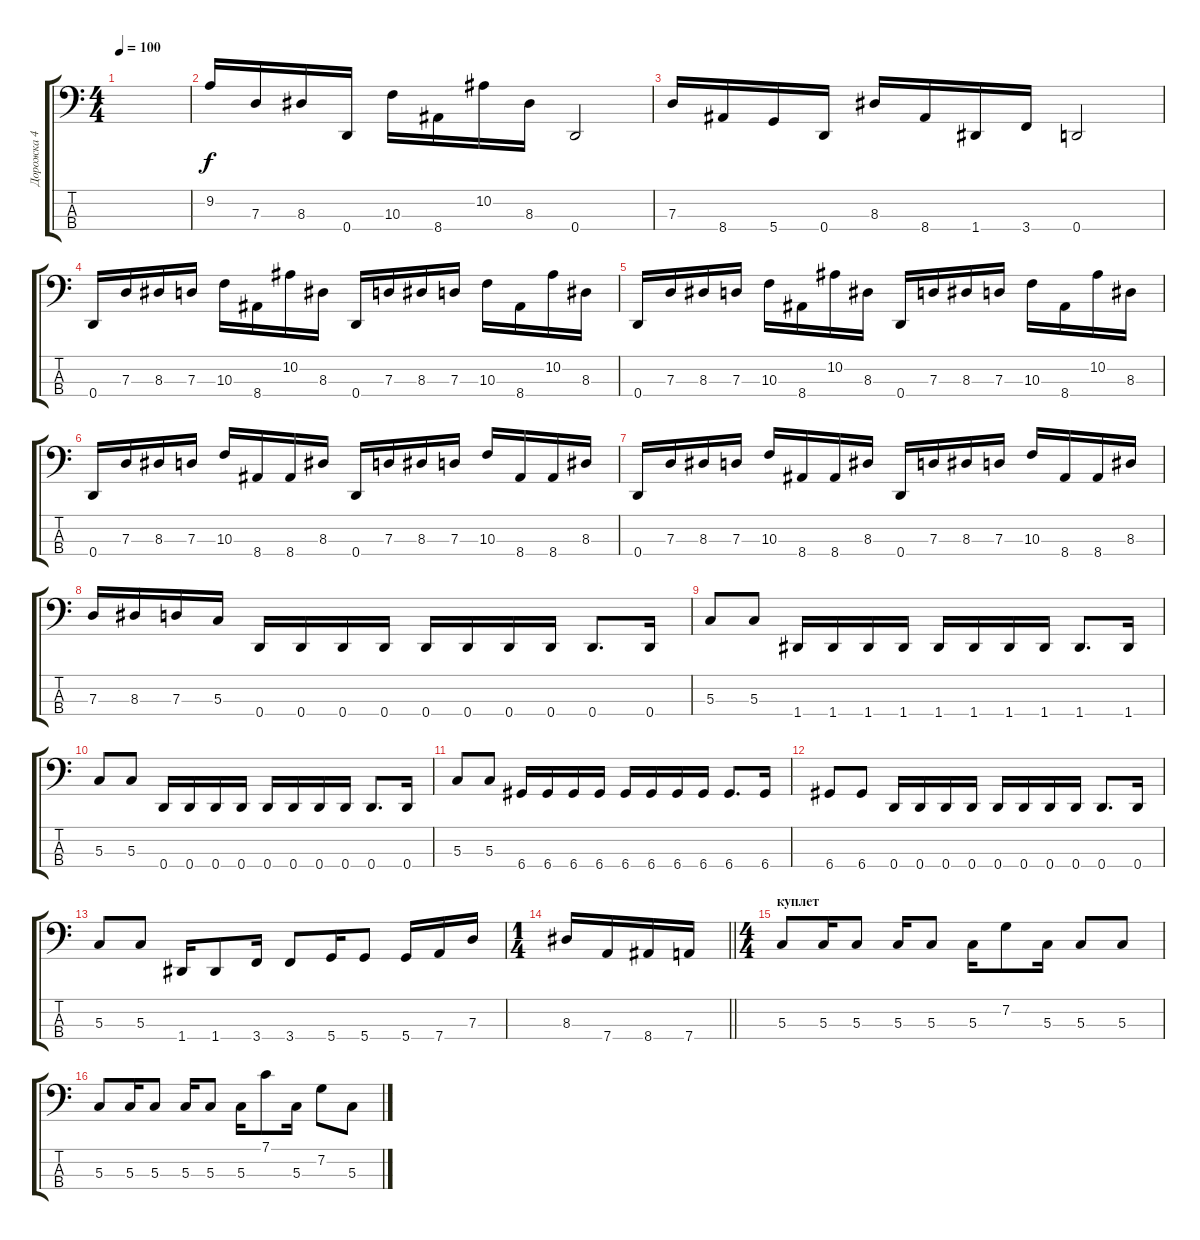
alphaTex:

\track ("Дорожка 4" "Дорожка 4") {instrument electricbasspick}
\staff {score tabs}
\tuning (F2 C2 G1 D1) {hide}
\ts (4 4)
\tempo 100
\clef f4
\ks c
|
9.2.16 7.3.16 8.3.16 0.4.16 10.3.16 8.4.16 10.2.16 8.3.16 0.4.2 |
7.3.16 8.4.16 5.4.16 0.4.16 8.3.16 8.4.16 1.4.16 3.4.16 0.4.2 |
0.4.16 7.3.16 8.3.16 7.3.16 10.3.16 8.4.16 10.2.16 8.3.16 0.4.16 7.3.16 8.3.16 7.3.16 10.3.16 8.4.16 10.2.16 8.3.16 |
0.4.16 7.3.16 8.3.16 7.3.16 10.3.16 8.4.16 10.2.16 8.3.16 0.4.16 7.3.16 8.3.16 7.3.16 10.3.16 8.4.16 10.2.16 8.3.16 |
0.4.16 7.3.16 8.3.16 7.3.16 10.3.16 8.4.16 8.4.16 8.3.16 0.4.16 7.3.16 8.3.16 7.3.16 10.3.16 8.4.16 8.4.16 8.3.16 |
0.4.16 7.3.16 8.3.16 7.3.16 10.3.16 8.4.16 8.4.16 8.3.16 0.4.16 7.3.16 8.3.16 7.3.16 10.3.16 8.4.16 8.4.16 8.3.16 |
7.3.16 8.3.16 7.3.16 5.3.16 0.4.16 0.4.16 0.4.16 0.4.16 0.4.16 0.4.16 0.4.16 0.4.16 0.4.8{d} 0.4.16 |
5.3.8 5.3.8 1.4.16 1.4.16 1.4.16 1.4.16 1.4.16 1.4.16 1.4.16 1.4.16 1.4.8{d} 1.4.16 |
5.3.8 5.3.8 0.4.16 0.4.16 0.4.16 0.4.16 0.4.16 0.4.16 0.4.16 0.4.16 0.4.8{d} 0.4.16 |
5.3.8 5.3.8 6.4.16 6.4.16 6.4.16 6.4.16 6.4.16 6.4.16 6.4.16 6.4.16 6.4.8{d} 6.4.16 |
6.4.8 6.4.8 0.4.16 0.4.16 0.4.16 0.4.16 0.4.16 0.4.16 0.4.16 0.4.16 0.4.8{d} 0.4.16 |
5.3.8 5.3.8 1.4.16 1.4.8 3.4.16 3.4.8 5.4.16 5.4.8 5.4.16 7.4.16 7.3.16 |
\ts (1 4)
\barLineRight lightlight
8.3.16 7.4.16 8.4.16 7.4.16 |
\ts (4 4)
\section ("" "куплет")
5.3.8 5.3.16 5.3.8 5.3.16 5.3.8 5.3.16 7.2.8 5.3.16 5.3.8 5.3.8 |
5.3.8 5.3.16 5.3.8 5.3.16 5.3.8 5.3.16 7.1.8 5.3.16 7.2.8 5.3.8
